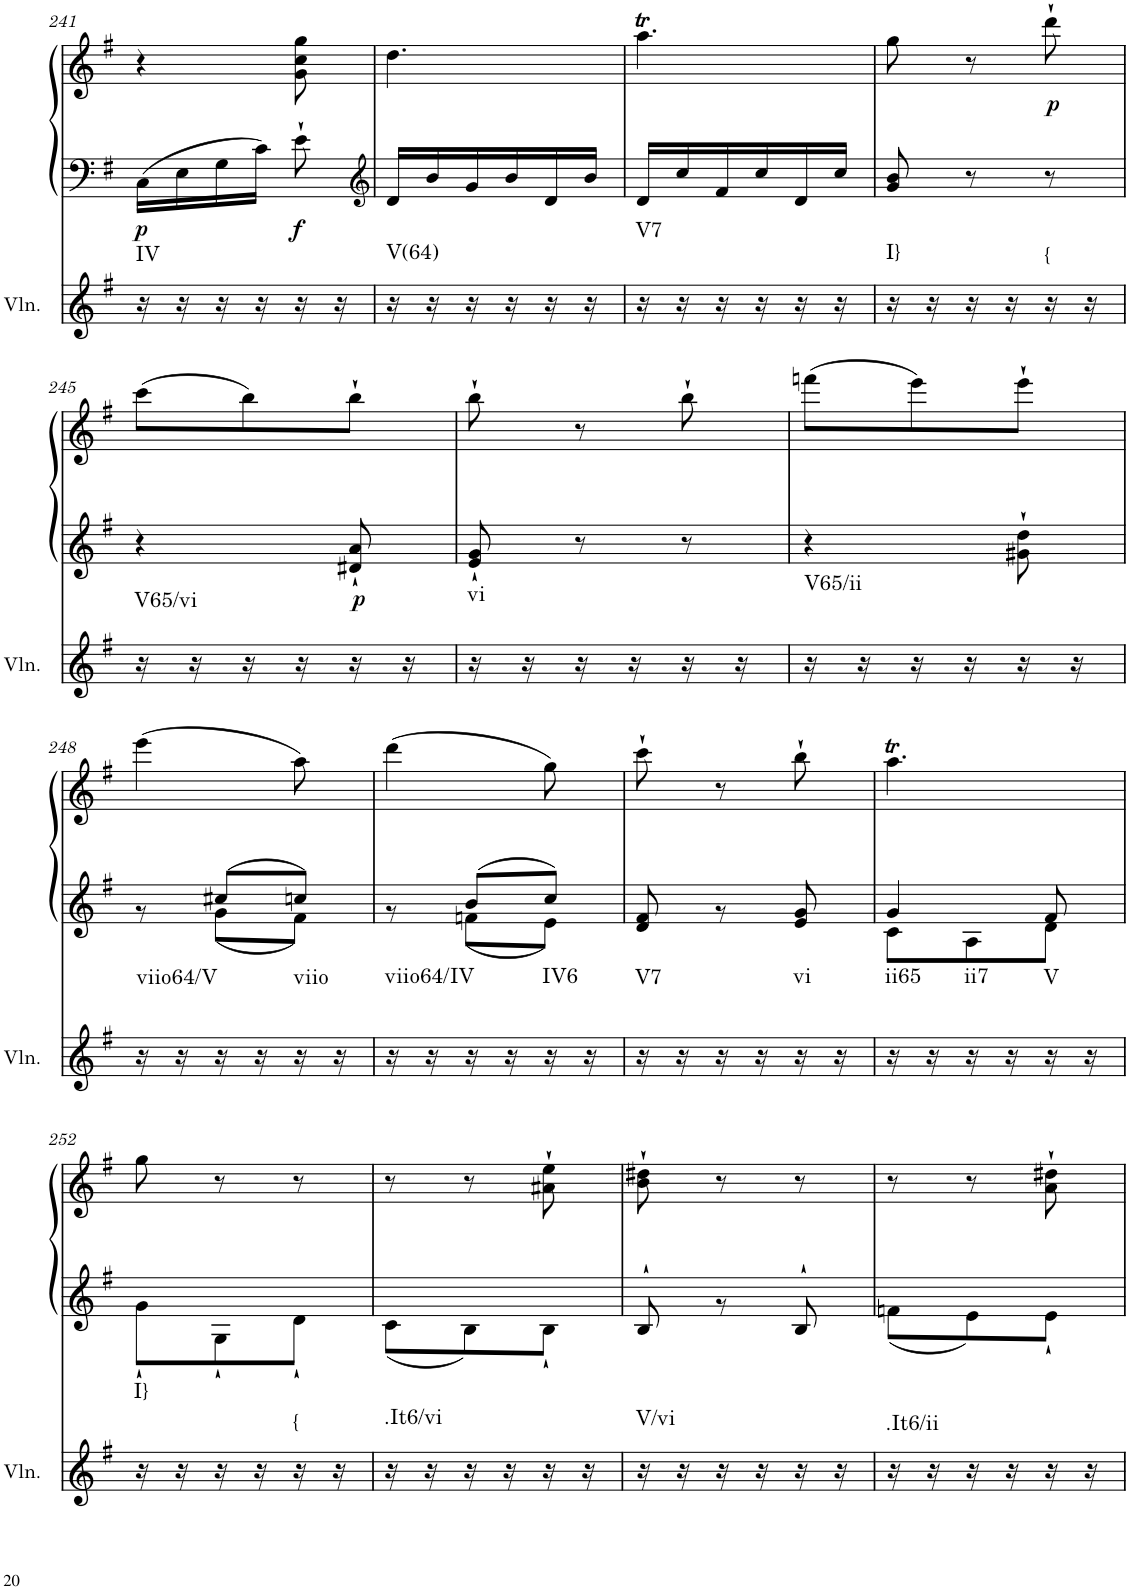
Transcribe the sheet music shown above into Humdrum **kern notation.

**kern	**harte	**kern	**kern	**dynam
*part2	*part2	*part1	*part1	*part1
*staff3	*	*staff2	*staff1	*staff1/2
*I"Violin	*	*I"Klavier linke Hand	*	*
*I'Vln.	*	*	*	*
!!LO:PB:g=z
*clefG2	*	*clefF4	*clefG2	*
*k[f#]	*	*k[f#]	*k[f#]	*
*M3/8	*	*M3/8	*M3/8	*
=241	=241	=241	=241	=241
!	!LO:H:kt=IV	!	!	!LO:DY:b=2
16r	N	16C\LL	4r	p
16r	.	16E\	.	.
16r	.	16G\	.	.
16r	.	16c\JJ	.	.
!	!	!	!	!LO:DY:b=2
16r	.	8e`\	8g\ 8cc\ 8gg\	f
16r	.	.	.	.
=242	=242	=242	=242	=242
*	*	*clefG2	*	*
!	!LO:H:kt=V(64)	!	!	!
16r	N	16d/LL	4.dd\	.
16r	.	16b/	.	.
16r	.	16g/	.	.
16r	.	16b/	.	.
16r	.	16d/	.	.
16r	.	16b/JJ	.	.
=243	=243	=243	=243	=243
!	!LO:H:kt=V7	!	!	!
16r	N	16d/LL	4.aaT\	.
16r	.	16cc/	.	.
16r	.	16f#/	.	.
16r	.	16cc/	.	.
16r	.	16d/	.	.
16r	.	16cc/JJ	.	.
=244	=244	=244	=244	=244
!	!LO:H:kt=I}	!	!	!
16r	N	8g/ 8b/	8gg\	.
16r	.	.	.	.
16r	.	8r	8r	.
16r	.	.	.	.
!	!LO:H:kt={	!	!	!LO:DY:b
16r	N	8r	8ddd`\	p
16r	.	.	.	.
!!LO:LB:g=z
=245	=245	=245	=245	=245
!	!LO:H:kt=V65/vi	!	!	!
16r	N	4r	(8ccc\L	.
16r	.	.	.	.
16r	.	.	8bb\)	.
16r	.	.	.	.
!	!	!	!	!LO:DY:b=2
16r	.	8d#X/` 8a/`	8bb`\J	p
16r	.	.	.	.
=246	=246	=246	=246	=246
!	!LO:H:kt=vi	!	!	!
16r	N	8e/` 8g/`	8bb`\	.
16r	.	.	.	.
16r	.	8r	8r	.
16r	.	.	.	.
16r	.	8r	8bb`\	.
16r	.	.	.	.
=247	=247	=247	=247	=247
!	!LO:H:kt=V65/ii	!	!	!
16r	N	4r	(8fffn\L	.
16r	.	.	.	.
16r	.	.	8eee\)	.
16r	.	.	.	.
16r	.	8g#X\` 8dd\`	8eee`\J	.
16r	.	.	.	.
!!LO:LB:g=z
=248	=248	=248	=248	=248
*	*	*^	*	*
!	!LO:H:kt=viio64/V	!	!	!	!
16r	N	8ryy	8r	(4eee\	.
16r	.	.	.	.	.
16r	.	8cc#X/L	8g\L	.	.
16r	.	.	.	.	.
!	!LO:H:kt=viio	!	!	!	!
16r	N	8ccn/J	8f#\J	8aa\)	.
16r	.	.	.	.	.
=249	=249	=249	=249	=249	=249
!	!LO:H:kt=viio64/IV	!	!	!	!
16r	N	8ryy	8r	(4ddd\	.
16r	.	.	.	.	.
16r	.	8b/L	8fn\L	.	.
16r	.	.	.	.	.
!	!LO:H:kt=IV6	!	!	!	!
16r	N	8cc/J	8e\J	8gg\)	.
16r	.	.	.	.	.
=250	=250	=250	=250	=250	=250
!	!LO:H:kt=V7	!	!	!	!
16r	N	4.ryy	8d/ 8f#/	8ccc`\	.
16r	.	.	.	.	.
16r	.	.	8r	8r	.
16r	.	.	.	.	.
!	!LO:H:kt=vi	!	!	!	!
16r	N	.	8e/ 8g/	8bb`\	.
16r	.	.	.	.	.
=251	=251	=251	=251	=251	=251
!	!LO:H:kt=ii65	!	!	!	!
16r	N	4g/	8c\L	4.aaT\	.
16r	.	.	.	.	.
!	!LO:H:kt=ii7	!	!	!	!
16r	N	.	8A\	.	.
16r	.	.	.	.	.
!	!LO:H:kt=V	!	!	!	!
16r	N	8f#/	8d\J	.	.
16r	.	.	.	.	.
!!LO:LB:g=z
=252	=252	=252	=252	=252	=252
!	!LO:H:kt=I}	!	!	!	!
16r	N	4.ryy	8g`\L	8gg\	.
16r	.	.	.	.	.
16r	.	.	8G`\	8r	.
16r	.	.	.	.	.
!	!LO:H:kt={	!	!	!	!
16r	N	.	8d`\J	8r	.
16r	.	.	.	.	.
=253	=253	=253	=253	=253	=253
!	!LO:H:kt=.It6/vi	!	!	!	!
16r	N	4.ryy	8c\L	8r	.
16r	.	.	.	.	.
16r	.	.	8B\	8r	.
16r	.	.	.	.	.
16r	.	.	8B`\J	8a#X\` 8ee\`	.
16r	.	.	.	.	.
=254	=254	=254	=254	=254	=254
!	!LO:H:kt=V/vi	!	!	!	!
16r	N	4.ryy	8B`/	8b\` 8dd#X\`	.
16r	.	.	.	.	.
16r	.	.	8r	8r	.
16r	.	.	.	.	.
16r	.	.	8B`/	8r	.
16r	.	.	.	.	.
=255	=255	=255	=255	=255	=255
!	!LO:H:kt=.It6/ii	!	!	!	!
16r	N	4.ryy	8fn\L	8r	.
16r	.	.	.	.	.
16r	.	.	8e\	8r	.
16r	.	.	.	.	.
16r	.	.	8e`\J	8a\` 8dd#X\`	.
16r	.	.	.	.	.
*	*	*v	*v	*	*
=	=	=	=	=
*-	*-	*-	*-	*-
